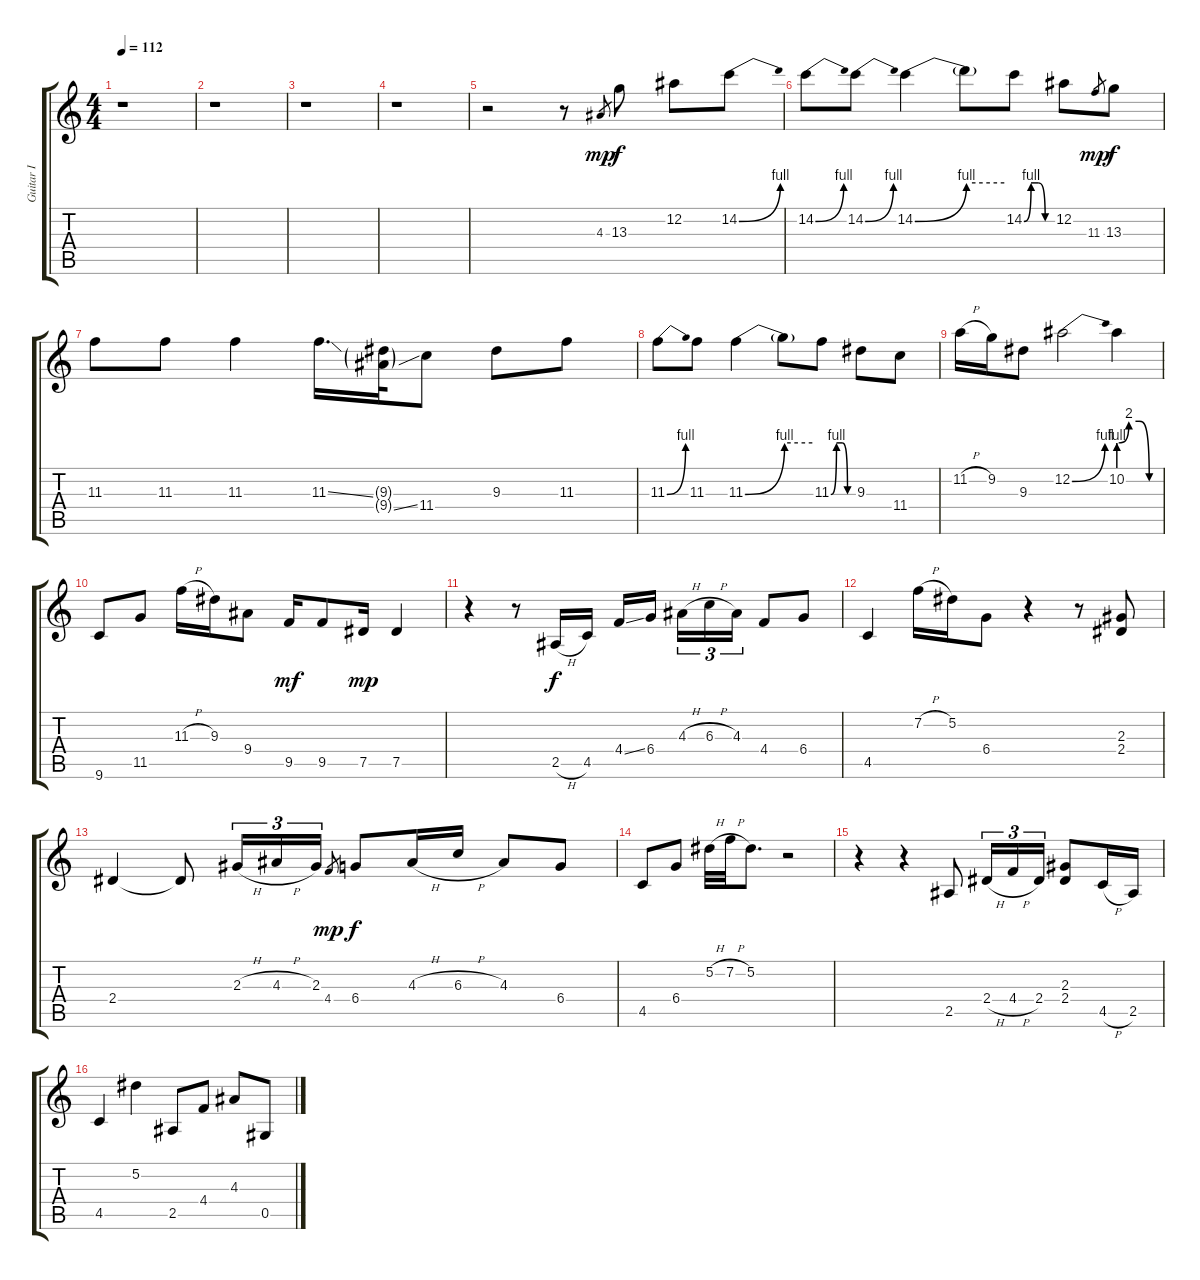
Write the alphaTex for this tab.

\track ("Guitar I" "Guitar I") {instrument overdrivenguitar}
\staff {score tabs}
\tuning (Eb4 Bb3 Gb3 Db3 Ab2 Eb2) {hide}
\ts (4 4)
\tempo 112
\clef g2
\ks c
r.1{dy mp instrument overdrivenguitar} |
r.1 |
r.1 |
r.1 |
r.2 r.8 4.3.8{gr} 13.3.8{dy f} 12.2.8 14.2{be (bend 0 0 60 4)}.8 |
14.2{be (bend 0 0 60 4)}.8 14.2{be (bend 0 0 60 4)}.8 14.2{be (bend 0 0 60 4)}.4 14.2{be (hold 0 4 60 4) t}.8 14.2{be (custom 0 0 15 4 30 4 45 0 60 0)}.8 12.2.8 11.3.8{gr dy mp} 13.3.8{dy f} |
11.3.8 11.3.8 11.3.4 11.3{ss}.16{d} (9.3{g} 9.4{ss g}).32 11.4.8 9.3.8 11.3.8 |
11.3{be (bend 0 0 60 4)}.8 11.3.8 11.3{be (bend 0 0 60 4)}.4 11.3{be (hold 0 4 60 4) t}.8 11.3{be (custom 0 0 15 4 30 4 45 0 60 0)}.8 9.3.8 11.4.8 |
11.2{h}.16 9.2.16 9.3.8 12.2{be (bend 0 0 60 4)}.2 10.2{be (custom 0 4 15 8 30 8 45 0 60 0)}.4 |
9.6.8 11.5.8 11.3{h}.16 9.3.16 9.4.8 9.5.16{dy mf} 9.5.8 7.5.16{dy mp} 7.5.4 |
r.4 r.8 2.5{h}.16{dy f} 4.5.16 4.4{ss}.16 6.4.16 4.3{h}.16{tu (3 2)} 6.3{h}.16{tu (3 2)} 4.3.16{tu (3 2)} 4.4.8 6.4.8 |
4.5.4 7.2{h}.16 5.2.16 6.4.8 r.4 r.8 (2.3 2.4).8 |
2.4.4 2.4{t}.8 2.3{h}.16{tu (3 2)} 4.3{h}.16{tu (3 2)} 2.3.16{tu (3 2)} 4.4.8{gr dy mp} 6.4.8{dy f} 4.3{h}.16 6.3{h}.16 4.3.8 6.4.8 |
4.5.8 6.4.8 5.2{h}.32 7.2{h}.32 5.2.8{d} r.2 |
r.4 r.4 2.5.8 2.4{h}.16{tu (3 2)} 4.4{h}.16{tu (3 2)} 2.4.16{tu (3 2)} (2.3 2.4).8 4.5{h}.16 2.5.16 |
4.5.4 5.2.4 2.5.8 4.4.8 4.3.8 0.5.8
